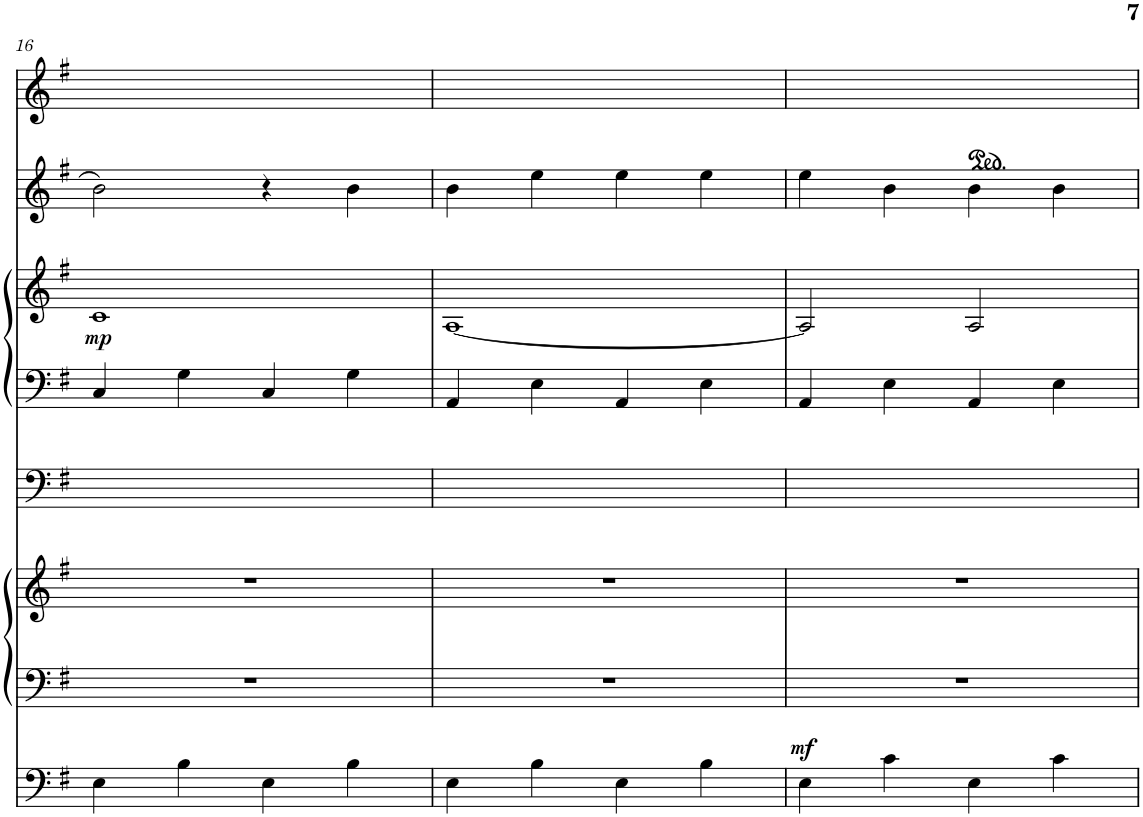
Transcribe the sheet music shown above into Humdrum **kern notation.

**kern	**dynam	**kern	**kern	**kern	**kern	**kern	**dynam	**kern	**kern
*part6	*part6	*part5	*part5	*part4	*part3	*part3	*part3	*part2	*part1
*staff8	*staff8	*staff7	*staff6	*staff5	*staff4	*staff3	*staff3/4	*staff2	*staff1
*I"Voice	*	*I"Piano	*	*I"Voice	*I"Piano	*	*	*I"Voice	*I"Voice
*I'V	*	*I'Pno	*	*I'V	*I'Pno	*	*	*I'V	*I'V
!!LO:PB:g=z
*clefF4	*	*clefF4	*clefG2	*clefF4	*clefF4	*clefG2	*	*clefG2	*clefG2
*k[f#]	*	*k[f#]	*k[f#]	*k[f#]	*k[f#]	*k[f#]	*	*k[f#]	*k[f#]
*M2/2	*	*	*	*M2/2	*M2/2	*M2/2	*	*M2/2	*M2/2
*met(c|)	*	*	*	*met(c|)	*met(c|)	*met(c|)	*	*met(c|)	*met(c|)
=16	=16	=16	=16	=16	=16	=16	=16	=16	=16
!	!	!	!	!	!	!	!LO:DY:b	!	!
4E\	.	1r	1r	1ryy	4C/	1c	mp	2b\	1ryy
4B\	.	.	.	.	4G\	.	.	.	.
4E\	.	.	.	.	4C/	.	.	4r	.
4B\	.	.	.	.	4G\	.	.	4b\	.
=17	=17	=17	=17	=17	=17	=17	=17	=17	=17
4E\	.	1r	1r	1ryy	4AA/	[<1A	.	4b\	1ryy
4B\	.	.	.	.	4E\	.	.	4ee\	.
4E\	.	.	.	.	4AA/	.	.	4ee\	.
4B\	.	.	.	.	4E\	.	.	4ee\	.
=18	=18	=18	=18	=18	=18	=18	=18	=18	=18
!	!LO:DY:a	!	!	!	!	!	!	!	!
4E\	mf	1r	1r	1ryy	4AA/	2A/]	.	4ee\	1ryy
4c\	.	.	.	.	4E\	.	.	4b\	.
4E\	.	.	.	.	4AA/	2A/	.	4b\	.
4c\	.	.	.	.	4E\	.	.	4b\	.
=	=	=	=	=	=	=	=	=	=
*-	*-	*-	*-	*-	*-	*-	*-	*-	*-
